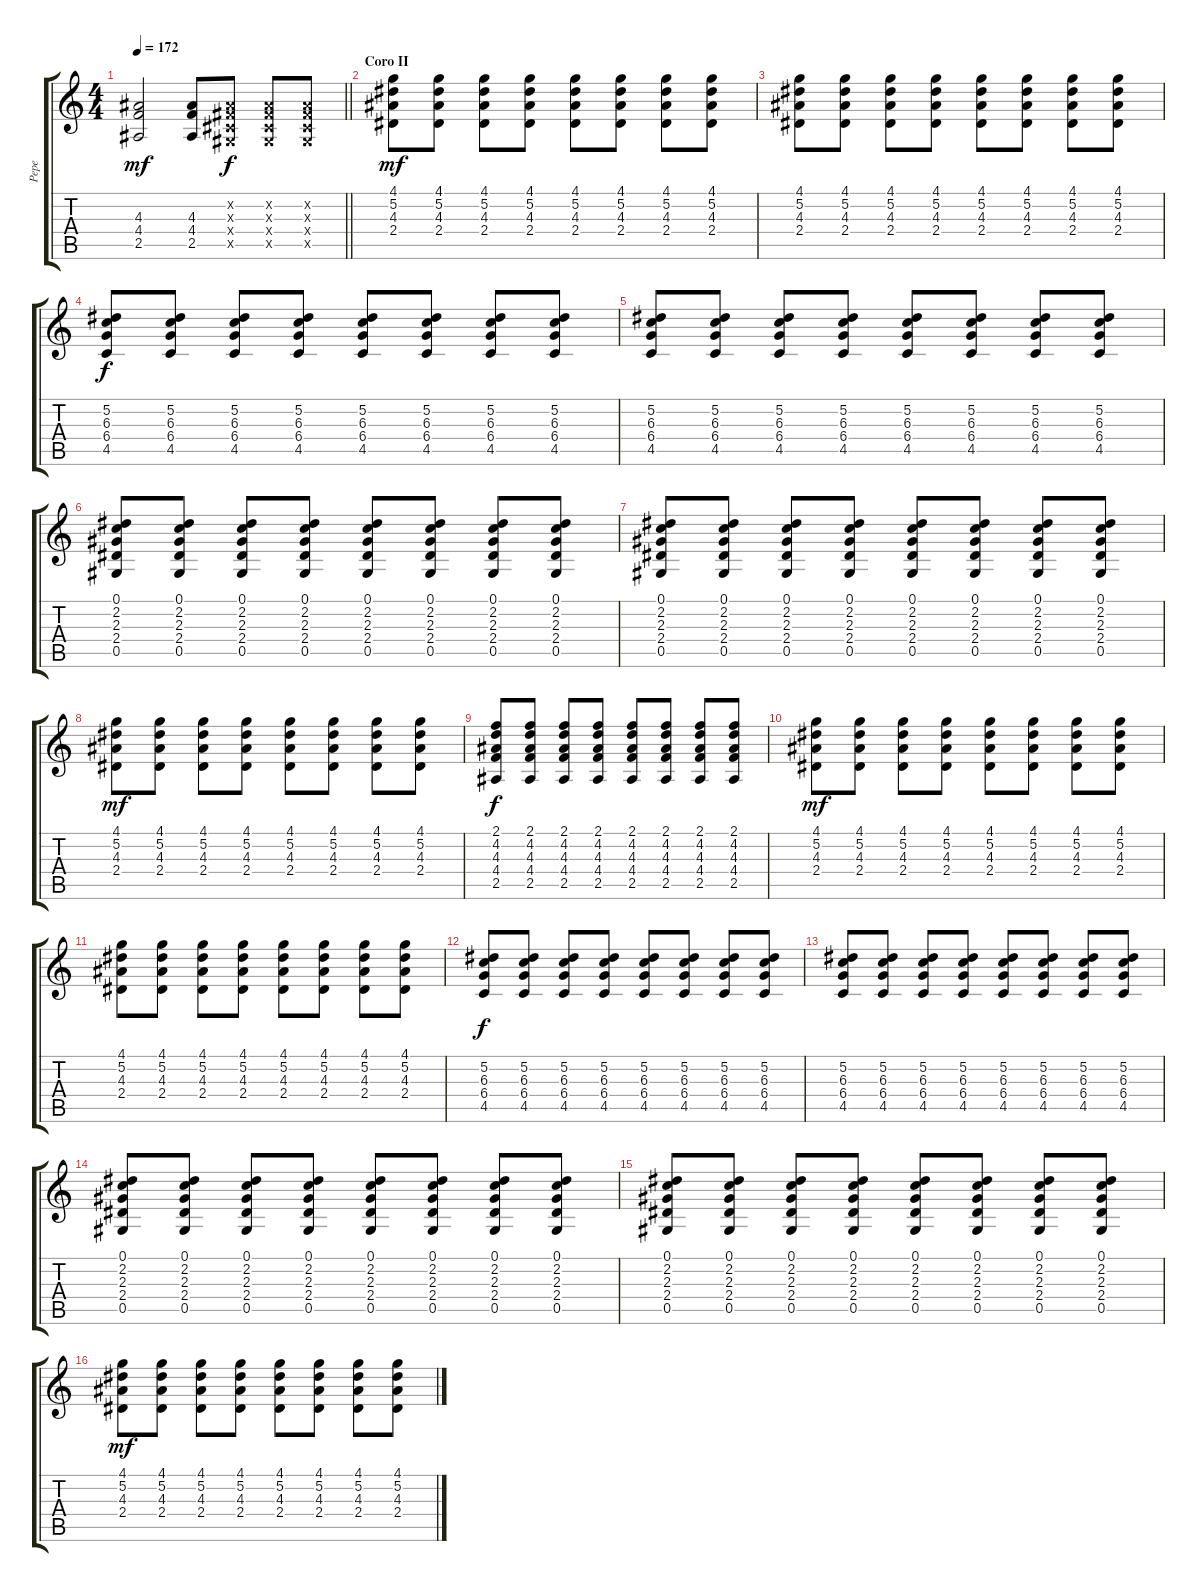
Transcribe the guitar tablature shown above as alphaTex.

\track ("Pepe" "Pepe") {instrument distortionguitar}
\staff {score tabs}
\tuning (Eb4 Bb3 Gb3 Db3 Ab2 Eb2) {hide}
\ts (4 4)
\tempo 172
\clef g2
\barLineRight lightlight
\ks c
(4.3 4.4 2.5).2{dy mf} (4.3 4.4 2.5).8 (0.2{x} 0.3{x} 0.4{x} 0.5{x}).8{dy f} (0.2{x} 0.3{x} 0.4{x} 0.5{x}).8 (0.2{x} 0.3{x} 0.4{x} 0.5{x}).8 |
\section ("" "Coro II")
(4.1 5.2 4.3 2.4).8{dy mf volume 12 balance 8} (4.1 5.2 4.3 2.4).8 (4.1 5.2 4.3 2.4).8 (4.1 5.2 4.3 2.4).8 (4.1 5.2 4.3 2.4).8 (4.1 5.2 4.3 2.4).8 (4.1 5.2 4.3 2.4).8 (4.1 5.2 4.3 2.4).8 |
(4.1 5.2 4.3 2.4).8 (4.1 5.2 4.3 2.4).8 (4.1 5.2 4.3 2.4).8 (4.1 5.2 4.3 2.4).8 (4.1 5.2 4.3 2.4).8 (4.1 5.2 4.3 2.4).8 (4.1 5.2 4.3 2.4).8 (4.1 5.2 4.3 2.4).8 |
(5.2 6.3 6.4 4.5).8{dy f} (5.2 6.3 6.4 4.5).8 (5.2 6.3 6.4 4.5).8 (5.2 6.3 6.4 4.5).8 (5.2 6.3 6.4 4.5).8 (5.2 6.3 6.4 4.5).8 (5.2 6.3 6.4 4.5).8 (5.2 6.3 6.4 4.5).8 |
(5.2 6.3 6.4 4.5).8 (5.2 6.3 6.4 4.5).8 (5.2 6.3 6.4 4.5).8 (5.2 6.3 6.4 4.5).8 (5.2 6.3 6.4 4.5).8 (5.2 6.3 6.4 4.5).8 (5.2 6.3 6.4 4.5).8 (5.2 6.3 6.4 4.5).8 |
(0.1 2.2 2.3 2.4 0.5).8 (0.1 2.2 2.3 2.4 0.5).8 (0.1 2.2 2.3 2.4 0.5).8 (0.1 2.2 2.3 2.4 0.5).8 (0.1 2.2 2.3 2.4 0.5).8 (0.1 2.2 2.3 2.4 0.5).8 (0.1 2.2 2.3 2.4 0.5).8 (0.1 2.2 2.3 2.4 0.5).8 |
(0.1 2.2 2.3 2.4 0.5).8 (0.1 2.2 2.3 2.4 0.5).8 (0.1 2.2 2.3 2.4 0.5).8 (0.1 2.2 2.3 2.4 0.5).8 (0.1 2.2 2.3 2.4 0.5).8 (0.1 2.2 2.3 2.4 0.5).8 (0.1 2.2 2.3 2.4 0.5).8 (0.1 2.2 2.3 2.4 0.5).8 |
(4.1 5.2 4.3 2.4).8{dy mf} (4.1 5.2 4.3 2.4).8 (4.1 5.2 4.3 2.4).8 (4.1 5.2 4.3 2.4).8 (4.1 5.2 4.3 2.4).8 (4.1 5.2 4.3 2.4).8 (4.1 5.2 4.3 2.4).8 (4.1 5.2 4.3 2.4).8 |
(2.1 4.2 4.3 4.4 2.5).8{dy f} (2.1 4.2 4.3 4.4 2.5).8 (2.1 4.2 4.3 4.4 2.5).8 (2.1 4.2 4.3 4.4 2.5).8 (2.1 4.2 4.3 4.4 2.5).8 (2.1 4.2 4.3 4.4 2.5).8 (2.1 4.2 4.3 4.4 2.5).8 (2.1 4.2 4.3 4.4 2.5).8 |
(4.1 5.2 4.3 2.4).8{dy mf} (4.1 5.2 4.3 2.4).8 (4.1 5.2 4.3 2.4).8 (4.1 5.2 4.3 2.4).8 (4.1 5.2 4.3 2.4).8 (4.1 5.2 4.3 2.4).8 (4.1 5.2 4.3 2.4).8 (4.1 5.2 4.3 2.4).8 |
(4.1 5.2 4.3 2.4).8 (4.1 5.2 4.3 2.4).8 (4.1 5.2 4.3 2.4).8 (4.1 5.2 4.3 2.4).8 (4.1 5.2 4.3 2.4).8 (4.1 5.2 4.3 2.4).8 (4.1 5.2 4.3 2.4).8 (4.1 5.2 4.3 2.4).8 |
(5.2 6.3 6.4 4.5).8{dy f} (5.2 6.3 6.4 4.5).8 (5.2 6.3 6.4 4.5).8 (5.2 6.3 6.4 4.5).8 (5.2 6.3 6.4 4.5).8 (5.2 6.3 6.4 4.5).8 (5.2 6.3 6.4 4.5).8 (5.2 6.3 6.4 4.5).8 |
(5.2 6.3 6.4 4.5).8 (5.2 6.3 6.4 4.5).8 (5.2 6.3 6.4 4.5).8 (5.2 6.3 6.4 4.5).8 (5.2 6.3 6.4 4.5).8 (5.2 6.3 6.4 4.5).8 (5.2 6.3 6.4 4.5).8 (5.2 6.3 6.4 4.5).8 |
(0.1 2.2 2.3 2.4 0.5).8 (0.1 2.2 2.3 2.4 0.5).8 (0.1 2.2 2.3 2.4 0.5).8 (0.1 2.2 2.3 2.4 0.5).8 (0.1 2.2 2.3 2.4 0.5).8 (0.1 2.2 2.3 2.4 0.5).8 (0.1 2.2 2.3 2.4 0.5).8 (0.1 2.2 2.3 2.4 0.5).8 |
(0.1 2.2 2.3 2.4 0.5).8 (0.1 2.2 2.3 2.4 0.5).8 (0.1 2.2 2.3 2.4 0.5).8 (0.1 2.2 2.3 2.4 0.5).8 (0.1 2.2 2.3 2.4 0.5).8 (0.1 2.2 2.3 2.4 0.5).8 (0.1 2.2 2.3 2.4 0.5).8 (0.1 2.2 2.3 2.4 0.5).8 |
(4.1 5.2 4.3 2.4).8{dy mf} (4.1 5.2 4.3 2.4).8 (4.1 5.2 4.3 2.4).8 (4.1 5.2 4.3 2.4).8 (4.1 5.2 4.3 2.4).8 (4.1 5.2 4.3 2.4).8 (4.1 5.2 4.3 2.4).8 (4.1 5.2 4.3 2.4).8
